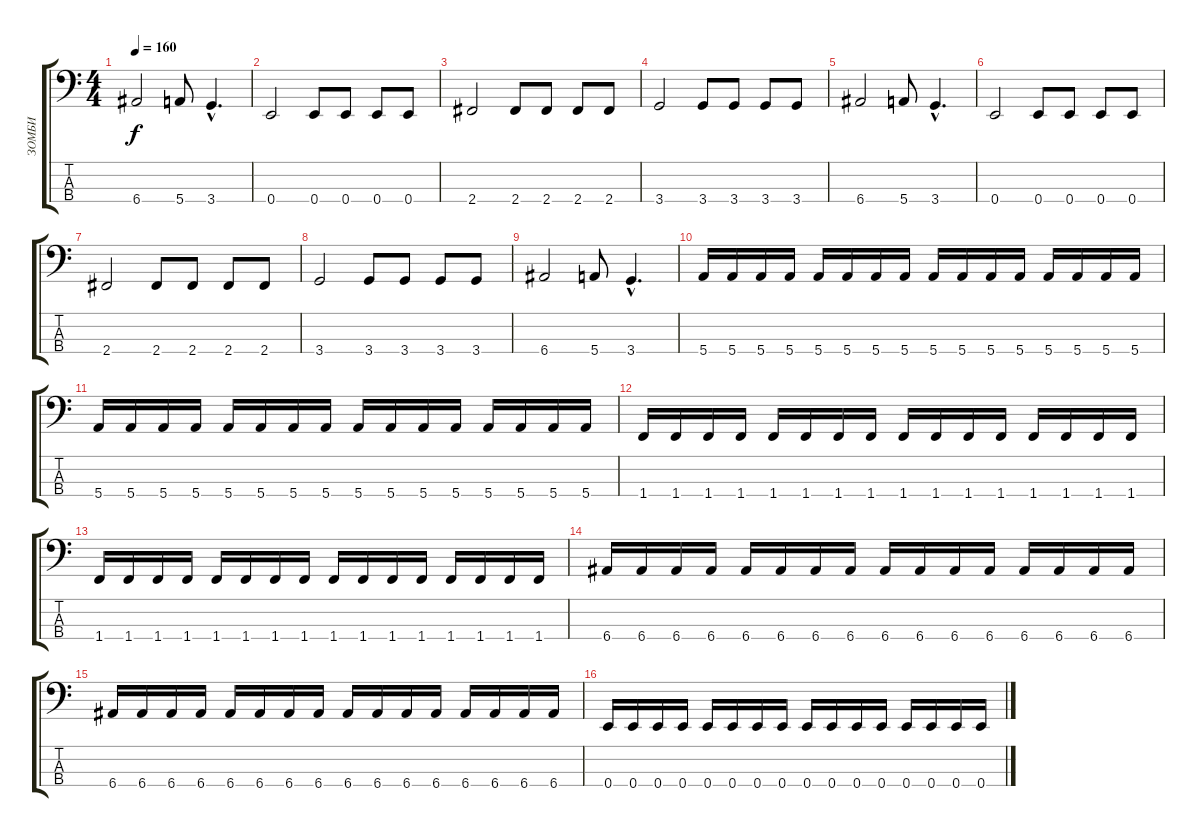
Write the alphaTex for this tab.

\track ("ЗОМБИ" "ЗОМБИ") {instrument electricbasspick}
\staff {score tabs}
\tuning (G2 D2 A1 E1) {hide}
\ts (4 4)
\tempo 160
\clef f4
\ks c
6.4.2{dy f} 5.4.8 3.4{hac}.4{d} |
0.4.2 0.4.8 0.4.8 0.4.8 0.4.8 |
2.4.2 2.4.8 2.4.8 2.4.8 2.4.8 |
3.4.2 3.4.8 3.4.8 3.4.8 3.4.8 |
6.4.2 5.4.8 3.4{hac}.4{d} |
0.4.2 0.4.8 0.4.8 0.4.8 0.4.8 |
2.4.2 2.4.8 2.4.8 2.4.8 2.4.8 |
3.4.2 3.4.8 3.4.8 3.4.8 3.4.8 |
6.4.2 5.4.8 3.4{hac}.4{d} |
5.4.16 5.4.16 5.4.16 5.4.16 5.4.16 5.4.16 5.4.16 5.4.16 5.4.16 5.4.16 5.4.16 5.4.16 5.4.16 5.4.16 5.4.16 5.4.16 |
5.4.16 5.4.16 5.4.16 5.4.16 5.4.16 5.4.16 5.4.16 5.4.16 5.4.16 5.4.16 5.4.16 5.4.16 5.4.16 5.4.16 5.4.16 5.4.16 |
1.4.16 1.4.16 1.4.16 1.4.16 1.4.16 1.4.16 1.4.16 1.4.16 1.4.16 1.4.16 1.4.16 1.4.16 1.4.16 1.4.16 1.4.16 1.4.16 |
1.4.16 1.4.16 1.4.16 1.4.16 1.4.16 1.4.16 1.4.16 1.4.16 1.4.16 1.4.16 1.4.16 1.4.16 1.4.16 1.4.16 1.4.16 1.4.16 |
6.4.16 6.4.16 6.4.16 6.4.16 6.4.16 6.4.16 6.4.16 6.4.16 6.4.16 6.4.16 6.4.16 6.4.16 6.4.16 6.4.16 6.4.16 6.4.16 |
6.4.16 6.4.16 6.4.16 6.4.16 6.4.16 6.4.16 6.4.16 6.4.16 6.4.16 6.4.16 6.4.16 6.4.16 6.4.16 6.4.16 6.4.16 6.4.16 |
0.4.16 0.4.16 0.4.16 0.4.16 0.4.16 0.4.16 0.4.16 0.4.16 0.4.16 0.4.16 0.4.16 0.4.16 0.4.16 0.4.16 0.4.16 0.4.16
